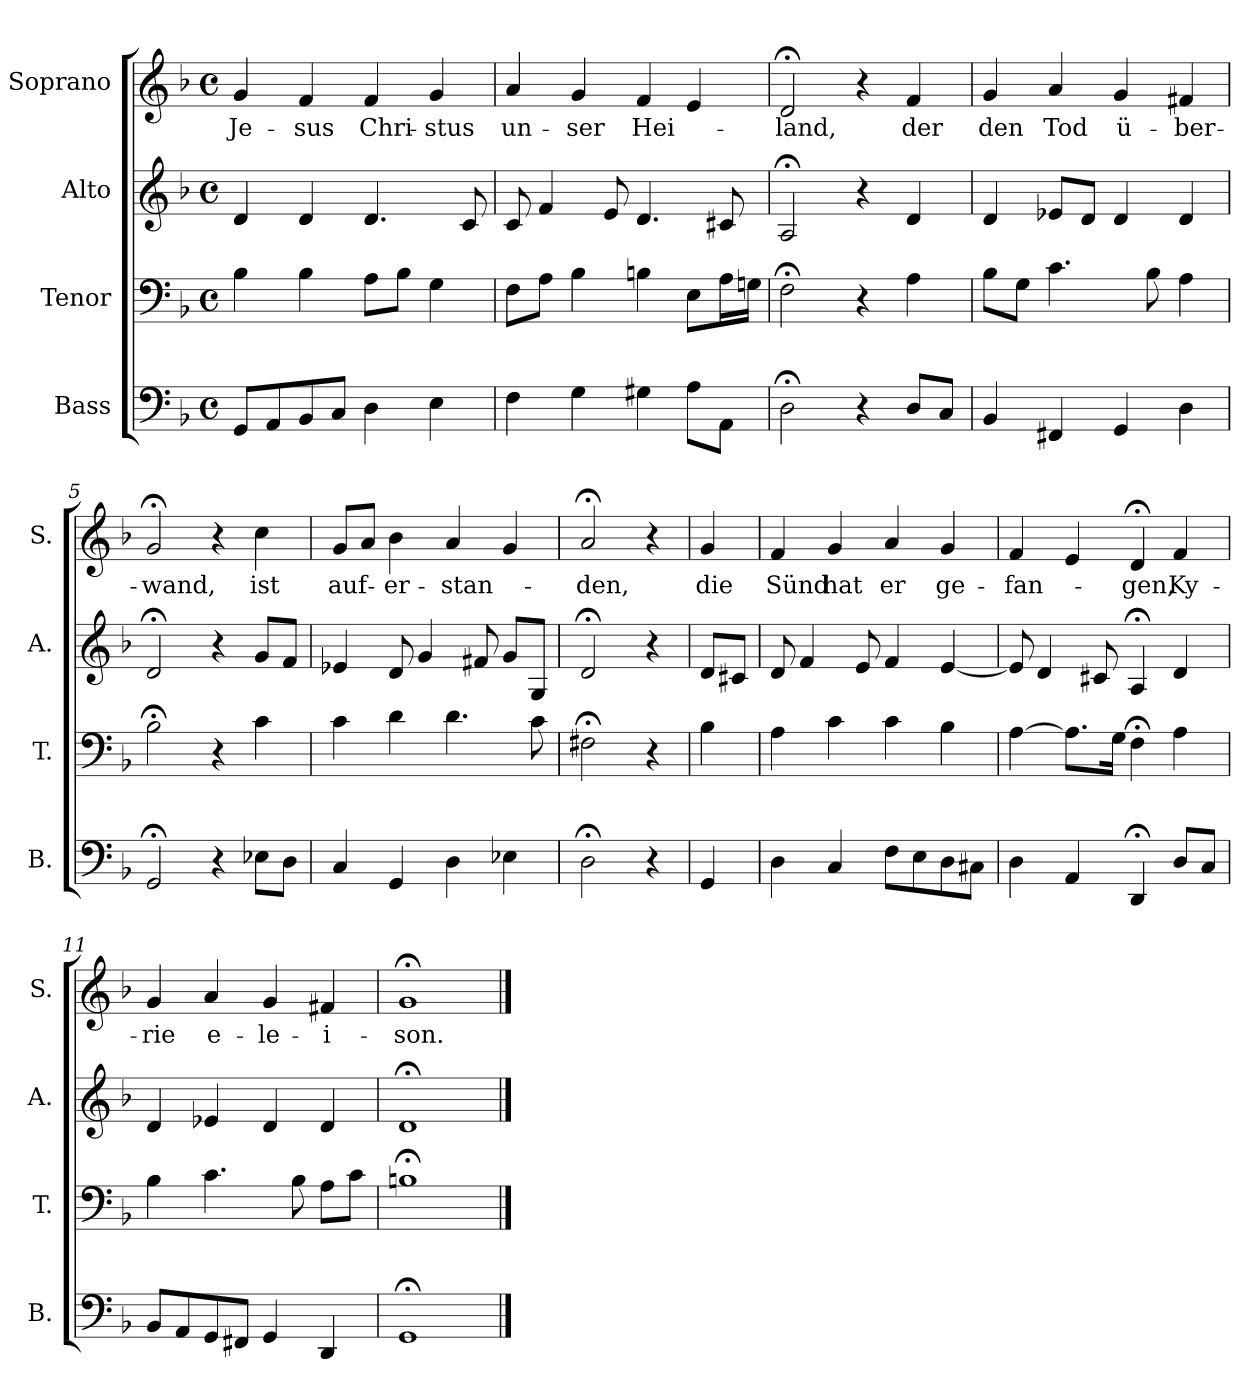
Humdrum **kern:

**kern	**kern	**kern	**kern	**text
*part4	*part3	*part2	*part1	*part1
*staff4	*staff3	*staff2	*staff1	*staff1
*I"Bass	*I"Tenor	*I"Alto	*I"Soprano	*
*I'B.	*I'T.	*I'A.	*I'S.	*
*clefF4	*clefF4	*clefG2	*clefG2	*
*k[b-]	*k[b-]	*k[b-]	*k[b-]	*
*F:	*F:	*F:	*d:	*
*M4/4	*M4/4	*M4/4	*M4/4	*
*met(c)	*met(c)	*met(c)	*met(c)	*
=1	=1	=1	=1	=1
!	!	!	!	!LO:LY:b
8GG/L	4B-\	4d/	4g/	Je-
8AA/	.	.	.	.
!	!	!	!	!LO:LY:b
8BB-/	4B-\	4d/	4f/	-sus
8C/J	.	.	.	.
!	!	!	!	!LO:LY:b
4D\	8A\L	4.d/	4f/	Chri-
.	8B-\J	.	.	.
!	!	!	!	!LO:LY:b
4E\	4G\	.	4g/	-stus
.	.	8c/	.	.
=2	=2	=2	=2	=2
!	!	!	!	!LO:LY:b
4F\	8F\L	8c/	4a/	un-
.	8A\J	4f/	.	.
!	!	!	!	!LO:LY:b
4G\	4B-\	.	4g/	-ser
.	.	8e/	.	.
!	!	!	!	!LO:LY:b
4G#X\	4Bn\	4.d/	4f/	Hei-
8A\L	8E\L	.	4e/	.
8AA\J	16A\L	8c#X/	.	.
.	16Gn\JJ	.	.	.
=3	=3	=3	=3	=3
!	!	!	!	!LO:LY:b
2D;<\	2F;<\	2A;</	2d;</	-land,
4r	4r	4r	4r	.
!	!	!	!	!LO:LY:b
8D/L	4A\	4d/	4f/	der
8C/J	.	.	.	.
=4	=4	=4	=4	=4
!	!	!	!	!LO:LY:b
4BB-/	8B-\L	4d/	4g/	den
.	8G\J	.	.	.
!	!	!	!	!LO:LY:b
4FF#X/	4.c\	8e-X/L	4a/	Tod
.	.	8d/J	.	.
!	!	!	!	!LO:LY:b
4GG/	.	4d/	4g/	ü-
.	8B-\	.	.	.
!	!	!	!	!LO:LY:b
4D\	4A\	4d/	4f#X/	-ber-
=5	=5	=5	=5	=5
!	!	!	!	!LO:LY:b
2GG;</	2B-;<\	2d;</	2g;</	-wand,
4r	4r	4r	4r	.
!	!	!	!	!LO:LY:b
8E-X\L	4c\	8g/L	4cc\	ist
8D\J	.	8f/J	.	.
!!LO:LB:g=z
=6	=6	=6	=6	=6
!	!	!	!	!LO:LY:b
4C/	4c\	4e-X/	8g/L	auf-
.	.	.	8a/J	.
!	!	!	!	!LO:LY:b
4GG/	4d\	8d/	4b-\	-er-
.	.	4g/	.	.
!	!	!	!	!LO:LY:b
4D\	4.d\	.	4a/	-stan-
.	.	8f#X/	.	.
4E-X\	.	8g/L	4g/	.
.	8c\	8G/J	.	.
=7	=7	=7	=7	=7
!	!	!	!	!LO:LY:b
2D;<\	2F#X;<\	2d;</	2a;</	-den,
4r	4r	4r	4r	.
!!LO:LB:g=z
=8	=8	=8	=8	=8
!	!	!	!	!LO:LY:b
4GG/	4B-\	8d/L	4g/	die
.	.	8c#X/J	.	.
=9	=9	=9	=9	=9
!	!	!	!	!LO:LY:b
4D\	4A\	8d/	4f/	Sünd
.	.	4f/	.	.
!	!	!	!	!LO:LY:b
4C/	4c\	.	4g/	hat
.	.	8e/	.	.
!	!	!	!	!LO:LY:b
8F\L	4c\	4f/	4a/	er
8E\	.	.	.	.
!	!	!	!	!LO:LY:b
8D\	4B-\	[4e/	4g/	ge-
8C#X\J	.	.	.	.
=10	=10	=10	=10	=10
!	!	!	!	!LO:LY:b
4D\	[4A\	8e/]	4f/	-fan-
.	.	4d/	.	.
4AA/	8.A\L]	.	4e/	.
.	.	8c#X/	.	.
.	16G\Jk	.	.	.
!	!	!	!	!LO:LY:b
4DD;</	4F;<\	4A;</	4d;</	-gen,
!	!	!	!	!LO:LY:b
8D/L	4A\	4d/	4f/	Ky-
8C/J	.	.	.	.
=11	=11	=11	=11	=11
!	!	!	!	!LO:LY:b
8BB-/L	4B-\	4d/	4g/	-rie
8AA/	.	.	.	.
!	!	!	!	!LO:LY:b
8GG/	4.c\	4e-X/	4a/	e-
8FF#X/J	.	.	.	.
!	!	!	!	!LO:LY:b
4GG/	.	4d/	4g/	-le-
.	8B-\	.	.	.
!	!	!	!	!LO:LY:b
4DD/	8A\L	4d/	4f#X/	-i-
.	8c\J	.	.	.
=12	=12	=12	=12	=12
!	!	!	!	!LO:LY:b
1GG;<	1Bn;<	1d;<	1g;<	-son.
==	==	==	==	==
*-	*-	*-	*-	*-
